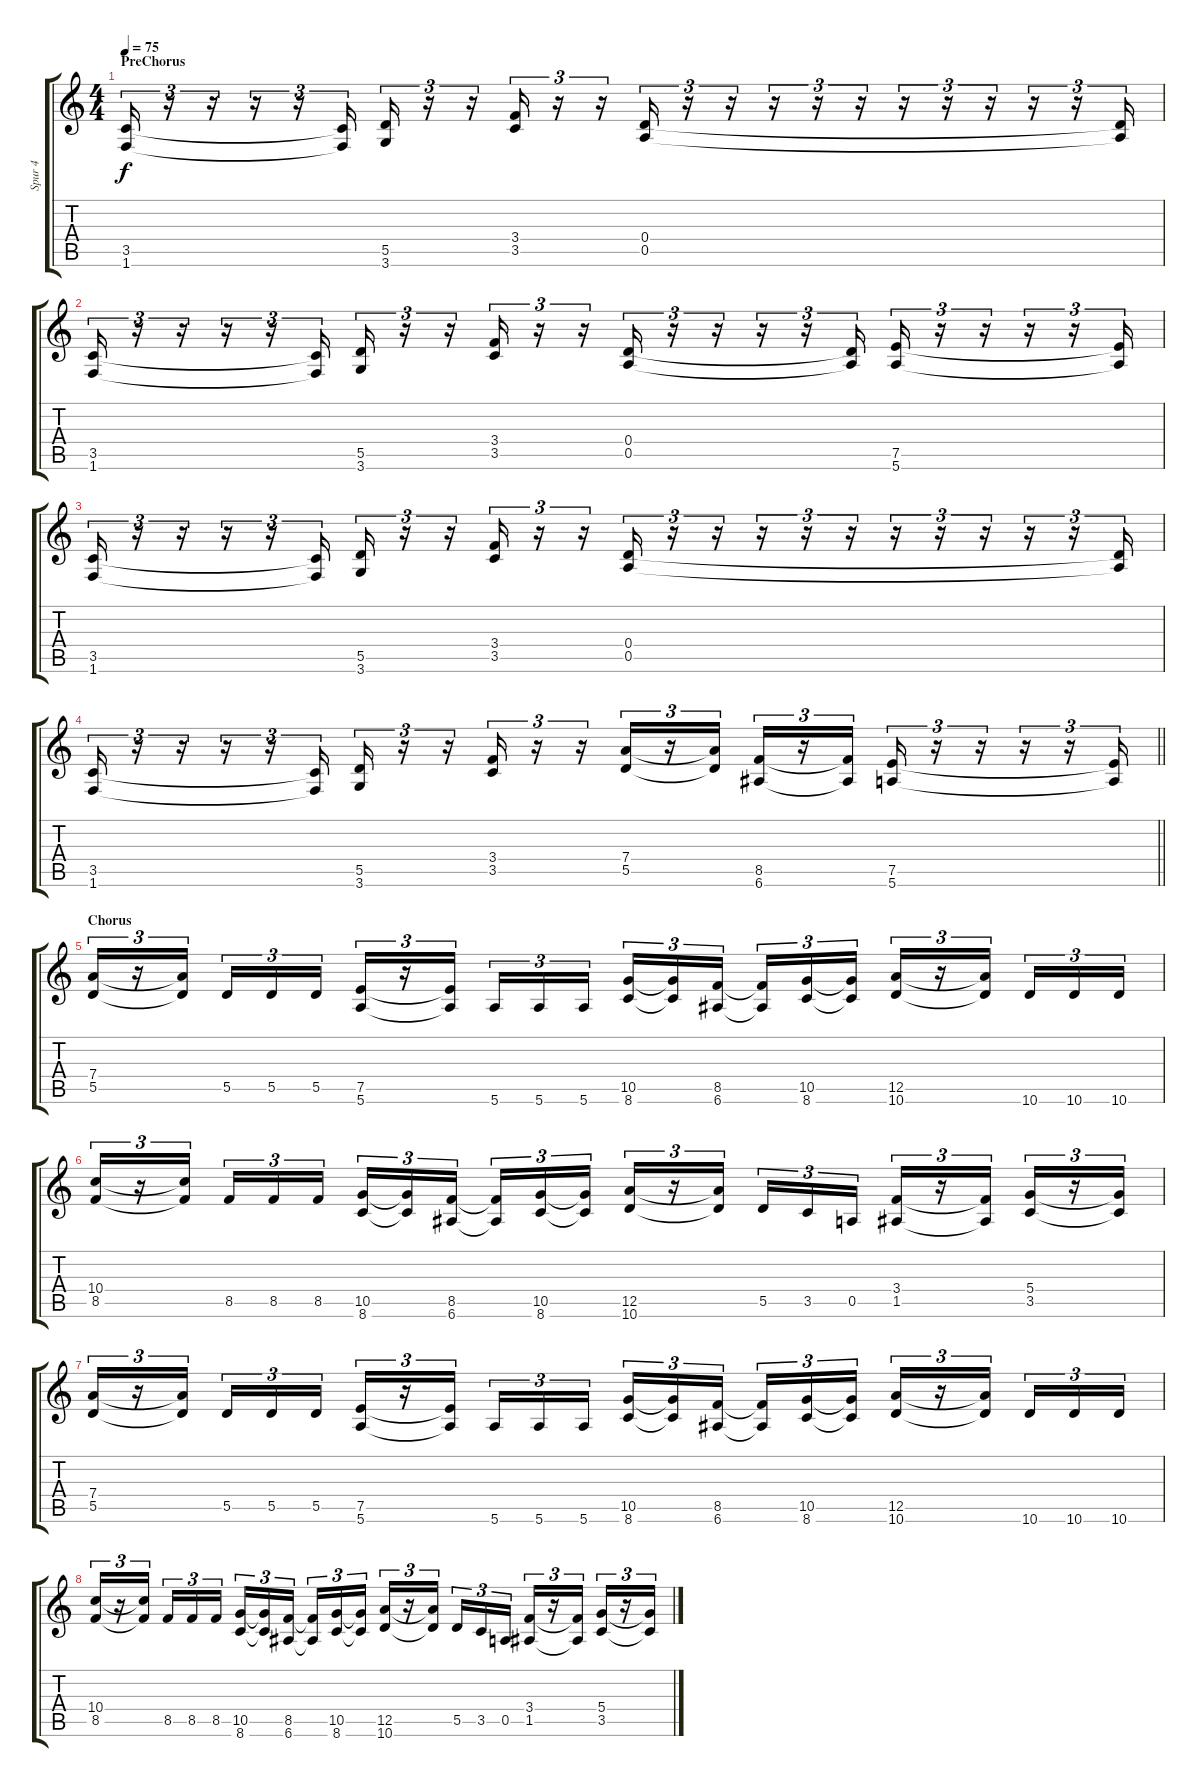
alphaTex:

\track ("Spur 4" "Spur 4") {instrument distortionguitar}
\staff {score tabs}
\tuning (E4 B3 G3 D3 A2 E2) {hide}
\ts (4 4)
\section ("" "PreChorus")
\tempo 75
\clef g2
\ks c
(3.5 1.6).16{tu (3 2) dy f} r.16{tu (3 2)} r.16{tu (3 2)} r.16{tu (3 2)} r.16{tu (3 2)} (3.5{t} 1.6{t}).16{tu (3 2)} (5.5 3.6).16{tu (3 2)} r.16{tu (3 2)} r.16{tu (3 2)} (3.4 3.5).16{tu (3 2)} r.16{tu (3 2)} r.16{tu (3 2)} (0.4 0.5).16{tu (3 2)} r.16{tu (3 2)} r.16{tu (3 2)} r.16{tu (3 2)} r.16{tu (3 2)} r.16{tu (3 2)} r.16{tu (3 2)} r.16{tu (3 2)} r.16{tu (3 2)} r.16{tu (3 2)} r.16{tu (3 2)} (0.4{t} 0.5{t}).16{tu (3 2)} |
(3.5 1.6).16{tu (3 2)} r.16{tu (3 2)} r.16{tu (3 2)} r.16{tu (3 2)} r.16{tu (3 2)} (3.5{t} 1.6{t}).16{tu (3 2)} (5.5 3.6).16{tu (3 2)} r.16{tu (3 2)} r.16{tu (3 2)} (3.4 3.5).16{tu (3 2)} r.16{tu (3 2)} r.16{tu (3 2)} (0.4 0.5).16{tu (3 2)} r.16{tu (3 2)} r.16{tu (3 2)} r.16{tu (3 2)} r.16{tu (3 2)} (0.4{t} 0.5{t}).16{tu (3 2)} (7.5 5.6).16{tu (3 2)} r.16{tu (3 2)} r.16{tu (3 2)} r.16{tu (3 2)} r.16{tu (3 2)} (7.5{t} 5.6{t}).16{tu (3 2)} |
(3.5 1.6).16{tu (3 2)} r.16{tu (3 2)} r.16{tu (3 2)} r.16{tu (3 2)} r.16{tu (3 2)} (3.5{t} 1.6{t}).16{tu (3 2)} (5.5 3.6).16{tu (3 2)} r.16{tu (3 2)} r.16{tu (3 2)} (3.4 3.5).16{tu (3 2)} r.16{tu (3 2)} r.16{tu (3 2)} (0.4 0.5).16{tu (3 2)} r.16{tu (3 2)} r.16{tu (3 2)} r.16{tu (3 2)} r.16{tu (3 2)} r.16{tu (3 2)} r.16{tu (3 2)} r.16{tu (3 2)} r.16{tu (3 2)} r.16{tu (3 2)} r.16{tu (3 2)} (0.4{t} 0.5{t}).16{tu (3 2)} |
\barLineRight lightlight
(3.5 1.6).16{tu (3 2)} r.16{tu (3 2)} r.16{tu (3 2)} r.16{tu (3 2)} r.16{tu (3 2)} (3.5{t} 1.6{t}).16{tu (3 2)} (5.5 3.6).16{tu (3 2)} r.16{tu (3 2)} r.16{tu (3 2)} (3.4 3.5).16{tu (3 2)} r.16{tu (3 2)} r.16{tu (3 2)} (7.4 5.5).16{tu (3 2)} r.16{tu (3 2)} (7.4{t} 5.5{t}).16{tu (3 2)} (8.5 6.6).16{tu (3 2)} r.16{tu (3 2)} (8.5{t} 6.6{t}).16{tu (3 2)} (7.5 5.6).16{tu (3 2)} r.16{tu (3 2)} r.16{tu (3 2)} r.16{tu (3 2)} r.16{tu (3 2)} (7.5{t} 5.6{t}).16{tu (3 2)} |
\section ("" "Chorus")
(7.4 5.5).16{tu (3 2)} r.16{tu (3 2)} (7.4{t} 5.5{t}).16{tu (3 2)} 5.5.16{tu (3 2)} 5.5.16{tu (3 2)} 5.5.16{tu (3 2)} (7.5 5.6).16{tu (3 2)} r.16{tu (3 2)} (7.5{t} 5.6{t}).16{tu (3 2)} 5.6.16{tu (3 2)} 5.6.16{tu (3 2)} 5.6.16{tu (3 2)} (10.5 8.6).16{tu (3 2)} (10.5{t} 8.6{t}).16{tu (3 2)} (8.5 6.6).16{tu (3 2)} (8.5{t} 6.6{t}).16{tu (3 2)} (10.5 8.6).16{tu (3 2)} (10.5{t} 8.6{t}).16{tu (3 2)} (12.5 10.6).16{tu (3 2)} r.16{tu (3 2)} (12.5{t} 10.6{t}).16{tu (3 2)} 10.6.16{tu (3 2)} 10.6.16{tu (3 2)} 10.6.16{tu (3 2)} |
(10.4 8.5).16{tu (3 2)} r.16{tu (3 2)} (10.4{t} 8.5{t}).16{tu (3 2)} 8.5.16{tu (3 2)} 8.5.16{tu (3 2)} 8.5.16{tu (3 2)} (10.5 8.6).16{tu (3 2)} (10.5{t} 8.6{t}).16{tu (3 2)} (8.5 6.6).16{tu (3 2)} (8.5{t} 6.6{t}).16{tu (3 2)} (10.5 8.6).16{tu (3 2)} (10.5{t} 8.6{t}).16{tu (3 2)} (12.5 10.6).16{tu (3 2)} r.16{tu (3 2)} (12.5{t} 10.6{t}).16{tu (3 2)} 5.5.16{tu (3 2)} 3.5.16{tu (3 2)} 0.5.16{tu (3 2)} (3.4 1.5).16{tu (3 2)} r.16{tu (3 2)} (3.4{t} 1.5{t}).16{tu (3 2)} (5.4 3.5).16{tu (3 2)} r.16{tu (3 2)} (5.4{t} 3.5{t}).16{tu (3 2)} |
(7.4 5.5).16{tu (3 2)} r.16{tu (3 2)} (7.4{t} 5.5{t}).16{tu (3 2)} 5.5.16{tu (3 2)} 5.5.16{tu (3 2)} 5.5.16{tu (3 2)} (7.5 5.6).16{tu (3 2)} r.16{tu (3 2)} (7.5{t} 5.6{t}).16{tu (3 2)} 5.6.16{tu (3 2)} 5.6.16{tu (3 2)} 5.6.16{tu (3 2)} (10.5 8.6).16{tu (3 2)} (10.5{t} 8.6{t}).16{tu (3 2)} (8.5 6.6).16{tu (3 2)} (8.5{t} 6.6{t}).16{tu (3 2)} (10.5 8.6).16{tu (3 2)} (10.5{t} 8.6{t}).16{tu (3 2)} (12.5 10.6).16{tu (3 2)} r.16{tu (3 2)} (12.5{t} 10.6{t}).16{tu (3 2)} 10.6.16{tu (3 2)} 10.6.16{tu (3 2)} 10.6.16{tu (3 2)} |
(10.4 8.5).16{tu (3 2)} r.16{tu (3 2)} (10.4{t} 8.5{t}).16{tu (3 2)} 8.5.16{tu (3 2)} 8.5.16{tu (3 2)} 8.5.16{tu (3 2)} (10.5 8.6).16{tu (3 2)} (10.5{t} 8.6{t}).16{tu (3 2)} (8.5 6.6).16{tu (3 2)} (8.5{t} 6.6{t}).16{tu (3 2)} (10.5 8.6).16{tu (3 2)} (10.5{t} 8.6{t}).16{tu (3 2)} (12.5 10.6).16{tu (3 2)} r.16{tu (3 2)} (12.5{t} 10.6{t}).16{tu (3 2)} 5.5.16{tu (3 2)} 3.5.16{tu (3 2)} 0.5.16{tu (3 2)} (3.4 1.5).16{tu (3 2)} r.16{tu (3 2)} (3.4{t} 1.5{t}).16{tu (3 2)} (5.4 3.5).16{tu (3 2)} r.16{tu (3 2)} (5.4{t} 3.5{t}).16{tu (3 2)}
